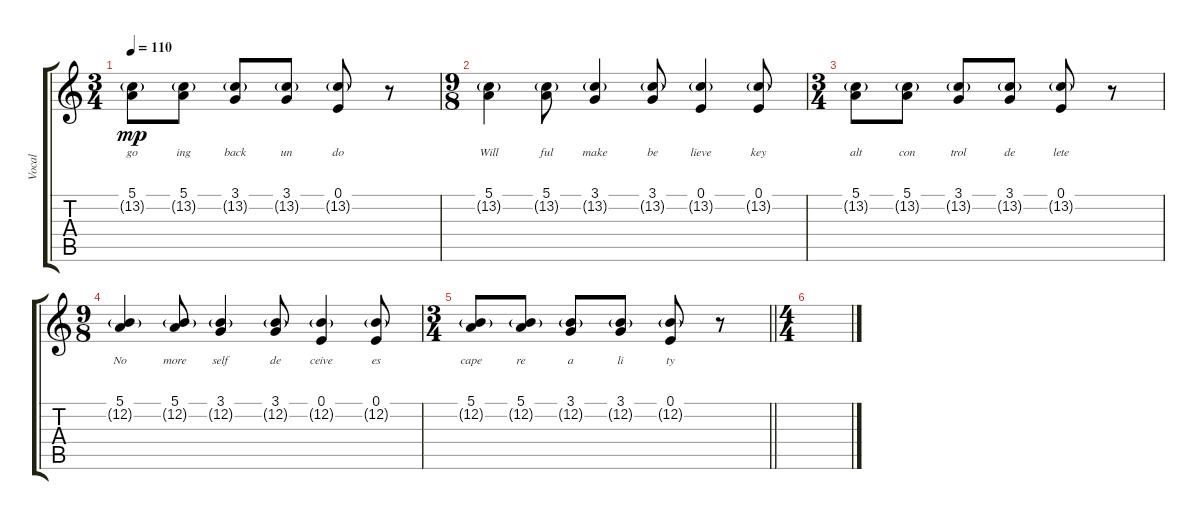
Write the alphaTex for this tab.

\track ("Vocal" "Vocal") {instrument acousticgrandpiano}
\staff {score tabs}
\tuning (E4 B3 G3 D3 A2 E2) {hide}
\ts (3 4)
\tempo 110
\clef g2
\ks c
(5.1 13.2{g}).8{lyrics (0 "go") lyrics (1 "") lyrics (2 "") lyrics (3 "") lyrics (4 "") dy mp} (5.1 13.2{g}).8{lyrics (0 "ing") lyrics (1 "") lyrics (2 "") lyrics (3 "") lyrics (4 "")} (3.1 13.2{g}).8{lyrics (0 "back") lyrics (1 "") lyrics (2 "") lyrics (3 "") lyrics (4 "")} (3.1 13.2{g}).8{lyrics (0 "un") lyrics (1 "") lyrics (2 "") lyrics (3 "") lyrics (4 "")} (0.1 13.2{g}).8{lyrics (0 "do") lyrics (1 "") lyrics (2 "") lyrics (3 "") lyrics (4 "")} r.8 |
\ts (9 8)
(5.1 13.2{g}).4{lyrics (0 "Will") lyrics (1 "") lyrics (2 "") lyrics (3 "") lyrics (4 "")} (5.1 13.2{g}).8{lyrics (0 "ful") lyrics (1 "") lyrics (2 "") lyrics (3 "") lyrics (4 "")} (3.1 13.2{g}).4{lyrics (0 "make") lyrics (1 "") lyrics (2 "") lyrics (3 "") lyrics (4 "")} (3.1 13.2{g}).8{lyrics (0 "be") lyrics (1 "") lyrics (2 "") lyrics (3 "") lyrics (4 "")} (0.1 13.2{g}).4{lyrics (0 "lieve") lyrics (1 "") lyrics (2 "") lyrics (3 "") lyrics (4 "")} (0.1 13.2{g}).8{lyrics (0 "key") lyrics (1 "") lyrics (2 "") lyrics (3 "") lyrics (4 "")} |
\ts (3 4)
(5.1 13.2{g}).8{lyrics (0 "alt") lyrics (1 "") lyrics (2 "") lyrics (3 "") lyrics (4 "")} (5.1 13.2{g}).8{lyrics (0 "con") lyrics (1 "") lyrics (2 "") lyrics (3 "") lyrics (4 "")} (3.1 13.2{g}).8{lyrics (0 "trol") lyrics (1 "") lyrics (2 "") lyrics (3 "") lyrics (4 "")} (3.1 13.2{g}).8{lyrics (0 "de") lyrics (1 "") lyrics (2 "") lyrics (3 "") lyrics (4 "")} (0.1 13.2{g}).8{lyrics (0 "lete") lyrics (1 "") lyrics (2 "") lyrics (3 "") lyrics (4 "")} r.8 |
\ts (9 8)
(5.1 12.2{g}).4{lyrics (0 "No") lyrics (1 "") lyrics (2 "") lyrics (3 "") lyrics (4 "")} (5.1 12.2{g}).8{lyrics (0 "more") lyrics (1 "") lyrics (2 "") lyrics (3 "") lyrics (4 "")} (3.1 12.2{g}).4{lyrics (0 "self") lyrics (1 "") lyrics (2 "") lyrics (3 "") lyrics (4 "")} (3.1 12.2{g}).8{lyrics (0 "de") lyrics (1 "") lyrics (2 "") lyrics (3 "") lyrics (4 "")} (0.1 12.2{g}).4{lyrics (0 "ceive") lyrics (1 "") lyrics (2 "") lyrics (3 "") lyrics (4 "")} (0.1 12.2{g}).8{lyrics (0 "es") lyrics (1 "") lyrics (2 "") lyrics (3 "") lyrics (4 "")} |
\ts (3 4)
\barLineRight lightlight
(5.1 12.2{g}).8{lyrics (0 "cape") lyrics (1 "") lyrics (2 "") lyrics (3 "") lyrics (4 "")} (5.1 12.2{g}).8{lyrics (0 "re") lyrics (1 "") lyrics (2 "") lyrics (3 "") lyrics (4 "")} (3.1 12.2{g}).8{lyrics (0 "a") lyrics (1 "") lyrics (2 "") lyrics (3 "") lyrics (4 "")} (3.1 12.2{g}).8{lyrics (0 "li") lyrics (1 "") lyrics (2 "") lyrics (3 "") lyrics (4 "")} (0.1 12.2{g}).8{lyrics (0 "ty") lyrics (1 "") lyrics (2 "") lyrics (3 "") lyrics (4 "")} r.8 |
\ts (4 4)
